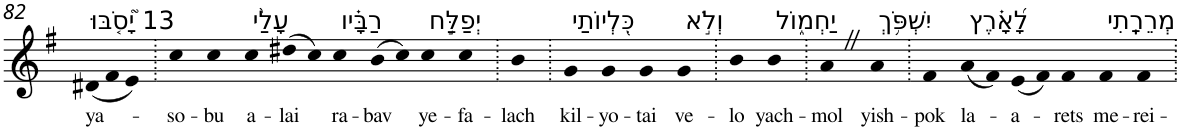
**kern	**text
*part1	*part1
*staff1	*staff1
*I"Piano	*
*I'Pno	*
!!LO:PB:g=z
*clefG2	*
*k[f#]	*
*G:	*
=82	=82
!LO:TX:a:t=13 יָ֘סֹ֤בּוּ	!
!	!LO:LY:b
(12d#X	ya-
12f#	.
12e)	.
=83.	=83.
!	!LO:LY:b
4cc	-so-
!	!LO:LY:b
4cc	-bu
!LO:TX:a:t=עָלַ֨י	!
!	!LO:LY:b
4cc	a-
!	!LO:LY:b
(8dd#X	-lai
8cc)	.
!LO:TX:a:t=רַבָּ֗יו	!
!	!LO:LY:b
4cc	ra-
!	!LO:LY:b
(8b	-bav
8cc)	.
!LO:TX:a:t=יְפַלַּ֣ח	!
!	!LO:LY:b
4cc	ye-
!	!LO:LY:b
4cc	-fa-
=84.	=84.
!	!LO:LY:b
4b	-lach
=85.	=85.
!LO:TX:a:t=כִּ֭לְיוֹתַי	!
!	!LO:LY:b
4g	kil-
!	!LO:LY:b
4g	-yo-
!	!LO:LY:b
4g	-tai
!LO:TX:a:t=וְלֹ֣א	!
!	!LO:LY:b
4g	ve-
=86.	=86.
!	!LO:LY:b
4b	-lo
!LO:TX:a:t=יַחְמ֑וֹל	!
!	!LO:LY:b
4b	yach-
=87.	=87.
!	!LO:LY:b
4aZ	-mol
!LO:TX:a:t=יִשְׁפֹּ֥ךְ	!
!	!LO:LY:b
4a	yish-
=88.	=88.
!	!LO:LY:b
4f#	-pok
!LO:TX:a:t=לָ֝אָ֗רֶץ	!
!	!LO:LY:b
(8a	la-
8f#)	.
!	!LO:LY:b
(8e	-a-
8f#)	.
!	!LO:LY:b
4f#	-rets
!LO:TX:a:t=מְרֵרָֽתִי	!
!	!LO:LY:b
4f#	me-
!	!LO:LY:b
4f#	-rei-
=.	=.
*-	*-
